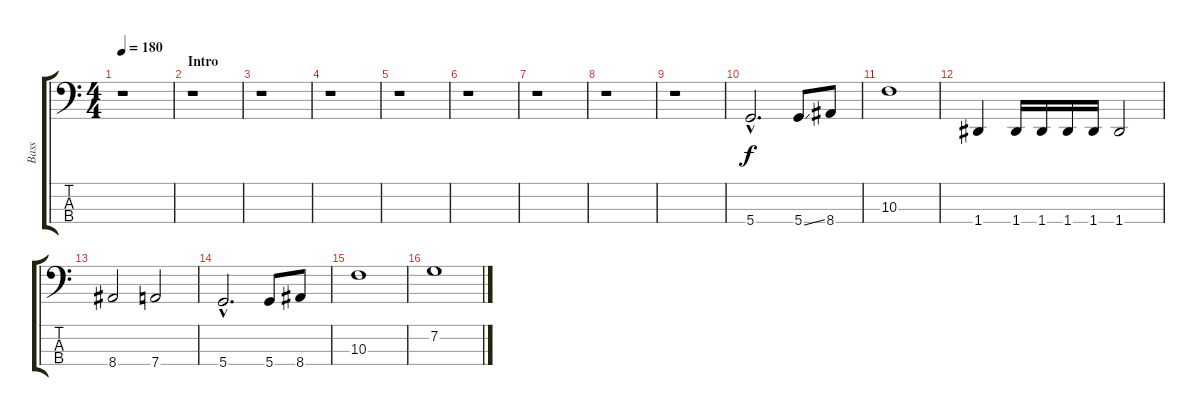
\track ("Bass" "Bass") {instrument electricbassfinger}
\staff {score tabs}
\tuning (F2 C2 G1 D1) {hide}
\ts (4 4)
\tempo 180
\clef f4
\ks c
r.1{dy f instrument electricbassfinger} |
\section ("" "Intro")
r.1 |
r.1 |
r.1 |
r.1 |
r.1 |
r.1 |
r.1 |
r.1 |
5.4{hac}.2{d} 5.4{ss}.8 8.4.8 |
10.3.1 |
1.4.4 1.4.16 1.4.16 1.4.16 1.4.16 1.4.2 |
8.4.2 7.4.2 |
5.4{hac}.2{d} 5.4.8 8.4.8 |
10.3.1 |
7.2.1
